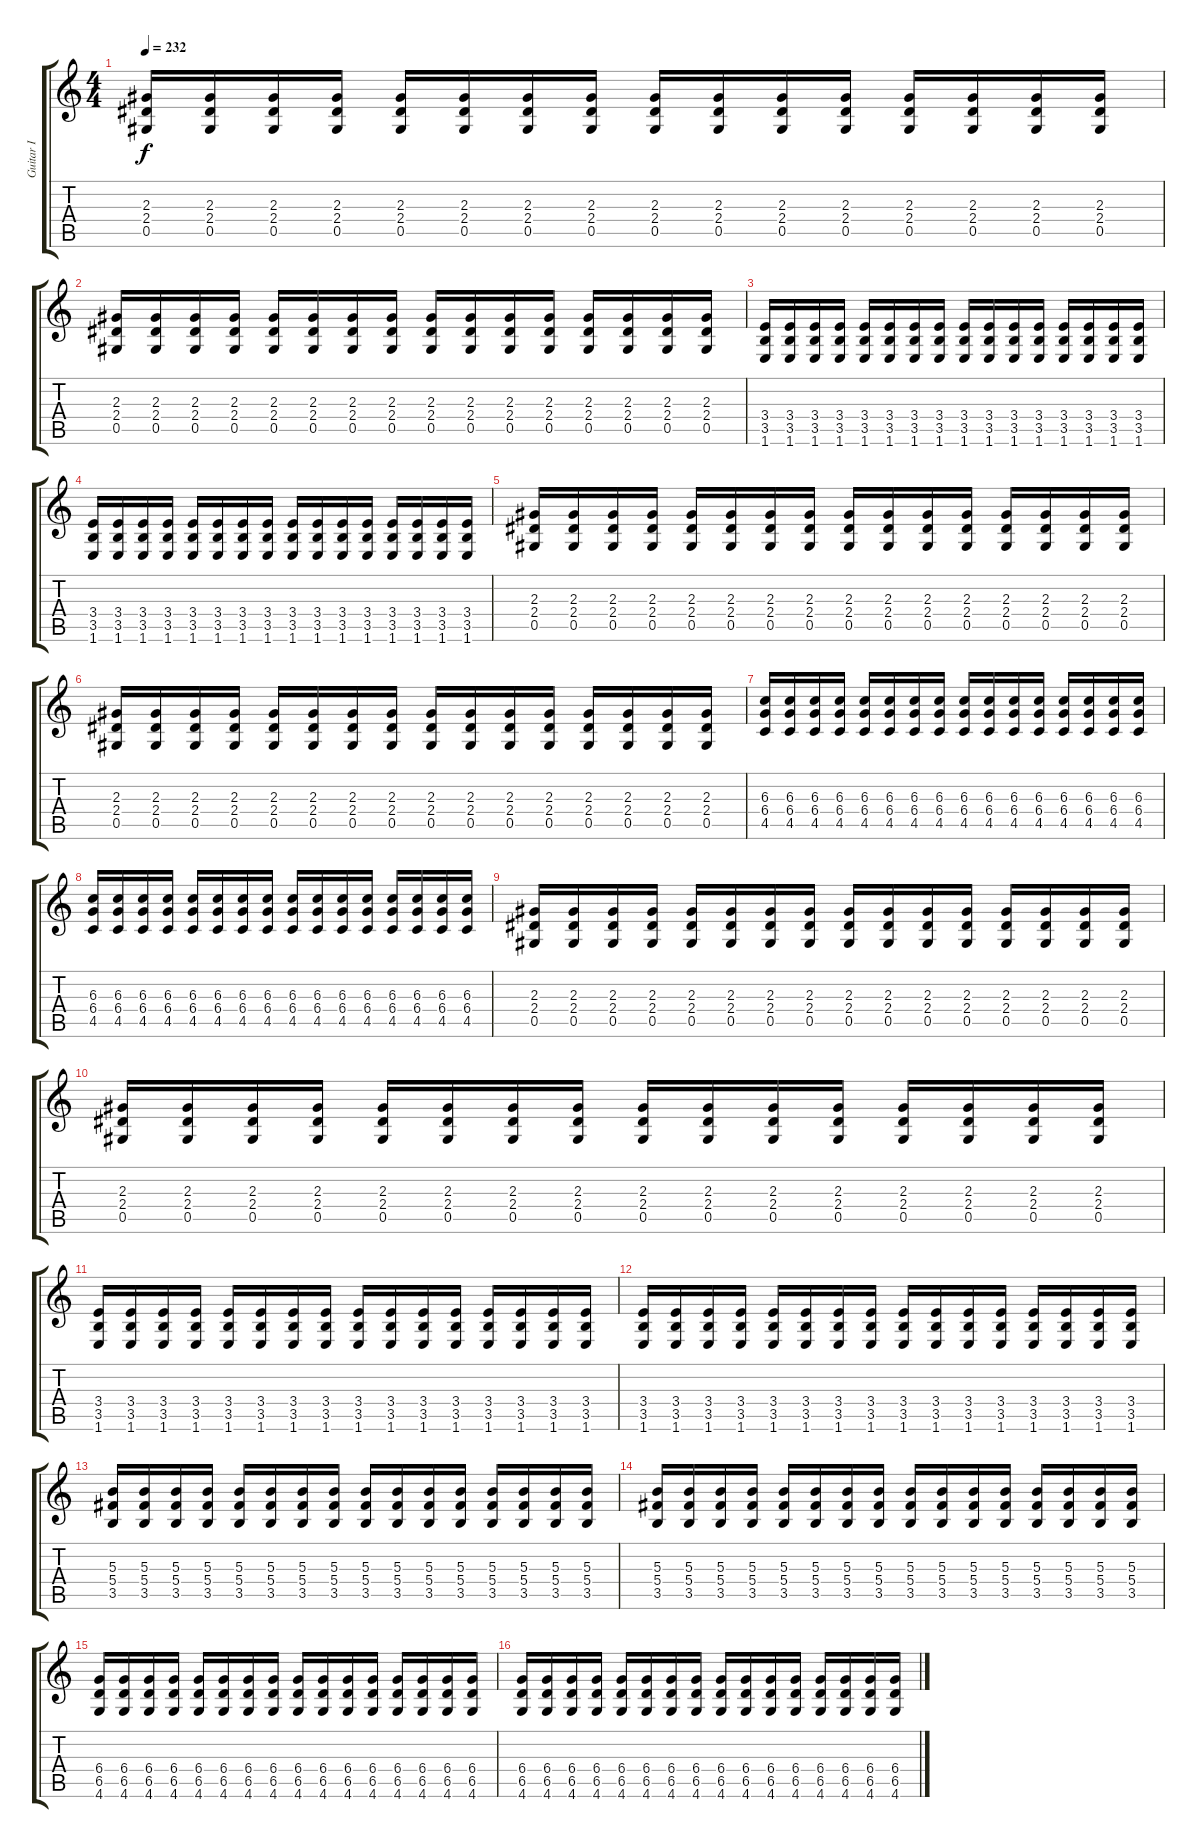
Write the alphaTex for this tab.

\track ("Guitar I" "Guitar I") {instrument distortionguitar}
\staff {score tabs}
\tuning (Eb4 Bb3 Gb3 Db3 Ab2 Eb2) {hide}
\ts (4 4)
\tempo 232
\clef g2
\ks c
(2.3 2.4 0.5).16{dy f} (2.3 2.4 0.5).16 (2.3 2.4 0.5).16 (2.3 2.4 0.5).16 (2.3 2.4 0.5).16 (2.3 2.4 0.5).16 (2.3 2.4 0.5).16 (2.3 2.4 0.5).16 (2.3 2.4 0.5).16 (2.3 2.4 0.5).16 (2.3 2.4 0.5).16 (2.3 2.4 0.5).16 (2.3 2.4 0.5).16 (2.3 2.4 0.5).16 (2.3 2.4 0.5).16 (2.3 2.4 0.5).16 |
(2.3 2.4 0.5).16 (2.3 2.4 0.5).16 (2.3 2.4 0.5).16 (2.3 2.4 0.5).16 (2.3 2.4 0.5).16 (2.3 2.4 0.5).16 (2.3 2.4 0.5).16 (2.3 2.4 0.5).16 (2.3 2.4 0.5).16 (2.3 2.4 0.5).16 (2.3 2.4 0.5).16 (2.3 2.4 0.5).16 (2.3 2.4 0.5).16 (2.3 2.4 0.5).16 (2.3 2.4 0.5).16 (2.3 2.4 0.5).16 |
(3.4 3.5 1.6).16 (3.4 3.5 1.6).16 (3.4 3.5 1.6).16 (3.4 3.5 1.6).16 (3.4 3.5 1.6).16 (3.4 3.5 1.6).16 (3.4 3.5 1.6).16 (3.4 3.5 1.6).16 (3.4 3.5 1.6).16 (3.4 3.5 1.6).16 (3.4 3.5 1.6).16 (3.4 3.5 1.6).16 (3.4 3.5 1.6).16 (3.4 3.5 1.6).16 (3.4 3.5 1.6).16 (3.4 3.5 1.6).16 |
(3.4 3.5 1.6).16 (3.4 3.5 1.6).16 (3.4 3.5 1.6).16 (3.4 3.5 1.6).16 (3.4 3.5 1.6).16 (3.4 3.5 1.6).16 (3.4 3.5 1.6).16 (3.4 3.5 1.6).16 (3.4 3.5 1.6).16 (3.4 3.5 1.6).16 (3.4 3.5 1.6).16 (3.4 3.5 1.6).16 (3.4 3.5 1.6).16 (3.4 3.5 1.6).16 (3.4 3.5 1.6).16 (3.4 3.5 1.6).16 |
(2.3 2.4 0.5).16 (2.3 2.4 0.5).16 (2.3 2.4 0.5).16 (2.3 2.4 0.5).16 (2.3 2.4 0.5).16 (2.3 2.4 0.5).16 (2.3 2.4 0.5).16 (2.3 2.4 0.5).16 (2.3 2.4 0.5).16 (2.3 2.4 0.5).16 (2.3 2.4 0.5).16 (2.3 2.4 0.5).16 (2.3 2.4 0.5).16 (2.3 2.4 0.5).16 (2.3 2.4 0.5).16 (2.3 2.4 0.5).16 |
(2.3 2.4 0.5).16 (2.3 2.4 0.5).16 (2.3 2.4 0.5).16 (2.3 2.4 0.5).16 (2.3 2.4 0.5).16 (2.3 2.4 0.5).16 (2.3 2.4 0.5).16 (2.3 2.4 0.5).16 (2.3 2.4 0.5).16 (2.3 2.4 0.5).16 (2.3 2.4 0.5).16 (2.3 2.4 0.5).16 (2.3 2.4 0.5).16 (2.3 2.4 0.5).16 (2.3 2.4 0.5).16 (2.3 2.4 0.5).16 |
(6.3 6.4 4.5).16 (6.3 6.4 4.5).16 (6.3 6.4 4.5).16 (6.3 6.4 4.5).16 (6.3 6.4 4.5).16 (6.3 6.4 4.5).16 (6.3 6.4 4.5).16 (6.3 6.4 4.5).16 (6.3 6.4 4.5).16 (6.3 6.4 4.5).16 (6.3 6.4 4.5).16 (6.3 6.4 4.5).16 (6.3 6.4 4.5).16 (6.3 6.4 4.5).16 (6.3 6.4 4.5).16 (6.3 6.4 4.5).16 |
(6.3 6.4 4.5).16 (6.3 6.4 4.5).16 (6.3 6.4 4.5).16 (6.3 6.4 4.5).16 (6.3 6.4 4.5).16 (6.3 6.4 4.5).16 (6.3 6.4 4.5).16 (6.3 6.4 4.5).16 (6.3 6.4 4.5).16 (6.3 6.4 4.5).16 (6.3 6.4 4.5).16 (6.3 6.4 4.5).16 (6.3 6.4 4.5).16 (6.3 6.4 4.5).16 (6.3 6.4 4.5).16 (6.3 6.4 4.5).16 |
(2.3 2.4 0.5).16 (2.3 2.4 0.5).16 (2.3 2.4 0.5).16 (2.3 2.4 0.5).16 (2.3 2.4 0.5).16 (2.3 2.4 0.5).16 (2.3 2.4 0.5).16 (2.3 2.4 0.5).16 (2.3 2.4 0.5).16 (2.3 2.4 0.5).16 (2.3 2.4 0.5).16 (2.3 2.4 0.5).16 (2.3 2.4 0.5).16 (2.3 2.4 0.5).16 (2.3 2.4 0.5).16 (2.3 2.4 0.5).16 |
(2.3 2.4 0.5).16 (2.3 2.4 0.5).16 (2.3 2.4 0.5).16 (2.3 2.4 0.5).16 (2.3 2.4 0.5).16 (2.3 2.4 0.5).16 (2.3 2.4 0.5).16 (2.3 2.4 0.5).16 (2.3 2.4 0.5).16 (2.3 2.4 0.5).16 (2.3 2.4 0.5).16 (2.3 2.4 0.5).16 (2.3 2.4 0.5).16 (2.3 2.4 0.5).16 (2.3 2.4 0.5).16 (2.3 2.4 0.5).16 |
(3.4 3.5 1.6).16 (3.4 3.5 1.6).16 (3.4 3.5 1.6).16 (3.4 3.5 1.6).16 (3.4 3.5 1.6).16 (3.4 3.5 1.6).16 (3.4 3.5 1.6).16 (3.4 3.5 1.6).16 (3.4 3.5 1.6).16 (3.4 3.5 1.6).16 (3.4 3.5 1.6).16 (3.4 3.5 1.6).16 (3.4 3.5 1.6).16 (3.4 3.5 1.6).16 (3.4 3.5 1.6).16 (3.4 3.5 1.6).16 |
(3.4 3.5 1.6).16 (3.4 3.5 1.6).16 (3.4 3.5 1.6).16 (3.4 3.5 1.6).16 (3.4 3.5 1.6).16 (3.4 3.5 1.6).16 (3.4 3.5 1.6).16 (3.4 3.5 1.6).16 (3.4 3.5 1.6).16 (3.4 3.5 1.6).16 (3.4 3.5 1.6).16 (3.4 3.5 1.6).16 (3.4 3.5 1.6).16 (3.4 3.5 1.6).16 (3.4 3.5 1.6).16 (3.4 3.5 1.6).16 |
(5.3 5.4 3.5).16 (5.3 5.4 3.5).16 (5.3 5.4 3.5).16 (5.3 5.4 3.5).16 (5.3 5.4 3.5).16 (5.3 5.4 3.5).16 (5.3 5.4 3.5).16 (5.3 5.4 3.5).16 (5.3 5.4 3.5).16 (5.3 5.4 3.5).16 (5.3 5.4 3.5).16 (5.3 5.4 3.5).16 (5.3 5.4 3.5).16 (5.3 5.4 3.5).16 (5.3 5.4 3.5).16 (5.3 5.4 3.5).16 |
(5.3 5.4 3.5).16 (5.3 5.4 3.5).16 (5.3 5.4 3.5).16 (5.3 5.4 3.5).16 (5.3 5.4 3.5).16 (5.3 5.4 3.5).16 (5.3 5.4 3.5).16 (5.3 5.4 3.5).16 (5.3 5.4 3.5).16 (5.3 5.4 3.5).16 (5.3 5.4 3.5).16 (5.3 5.4 3.5).16 (5.3 5.4 3.5).16 (5.3 5.4 3.5).16 (5.3 5.4 3.5).16 (5.3 5.4 3.5).16 |
(6.4 6.5 4.6).16 (6.4 6.5 4.6).16 (6.4 6.5 4.6).16 (6.4 6.5 4.6).16 (6.4 6.5 4.6).16 (6.4 6.5 4.6).16 (6.4 6.5 4.6).16 (6.4 6.5 4.6).16 (6.4 6.5 4.6).16 (6.4 6.5 4.6).16 (6.4 6.5 4.6).16 (6.4 6.5 4.6).16 (6.4 6.5 4.6).16 (6.4 6.5 4.6).16 (6.4 6.5 4.6).16 (6.4 6.5 4.6).16 |
(6.4 6.5 4.6).16 (6.4 6.5 4.6).16 (6.4 6.5 4.6).16 (6.4 6.5 4.6).16 (6.4 6.5 4.6).16 (6.4 6.5 4.6).16 (6.4 6.5 4.6).16 (6.4 6.5 4.6).16 (6.4 6.5 4.6).16 (6.4 6.5 4.6).16 (6.4 6.5 4.6).16 (6.4 6.5 4.6).16 (6.4 6.5 4.6).16 (6.4 6.5 4.6).16 (6.4 6.5 4.6).16 (6.4 6.5 4.6).16
